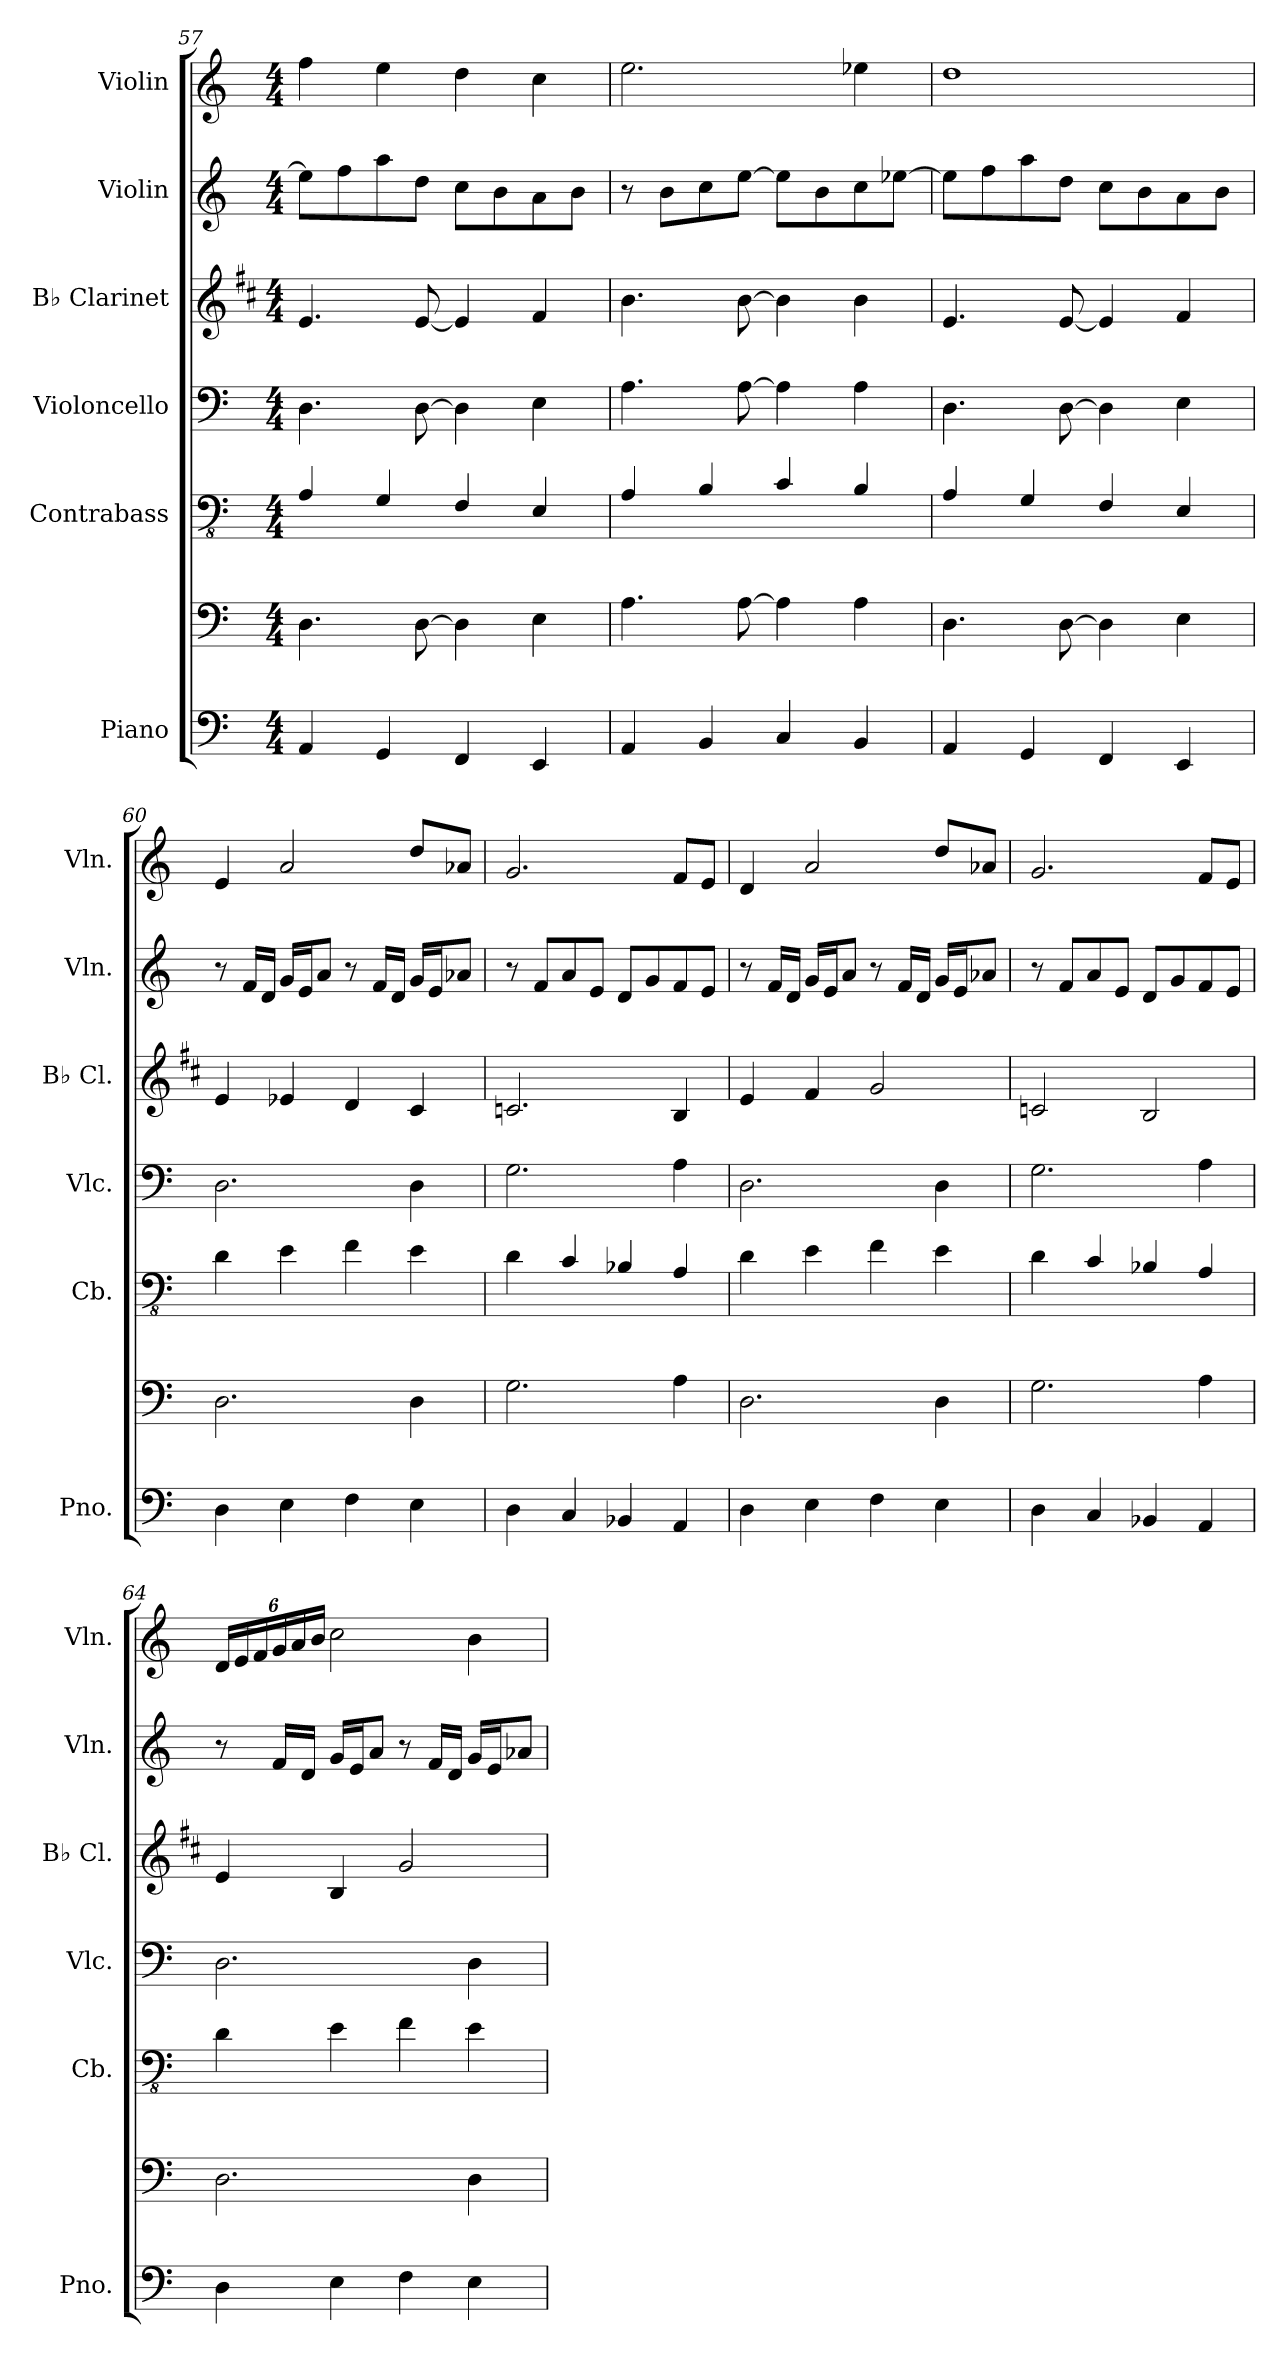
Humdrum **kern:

**kern	**kern	**kern	**kern	**kern	**kern	**kern
*part6	*part6	*part5	*part4	*part3	*part2	*part1
*staff7	*staff6	*staff5	*staff4	*staff3	*staff2	*staff1
*I"Piano	*	*I"Contrabass	*I"Violoncello	*I"B♭ Clarinet	*I"Violin	*I"Violin
*I'Pno.	*	*I'Cb.	*I'Vlc.	*I'B♭ Cl.	*I'Vln.	*I'Vln.
!!LO:PB:g=z
*clefF4	*clefF4	*clefFv4	*clefF4	*clefG2	*clefG2	*clefG2
*	*	*ITrd7c12	*	*ITrd1c2	*	*
*k[]	*k[]	*k[]	*k[]	*k[]	*k[]	*k[]
*C:	*C:	*C:	*C:	*C:	*C:	*C:
*M4/4	*M4/4	*M4/4	*M4/4	*M4/4	*M4/4	*M4/4
=57	=57	=57	=57	=57	=57	=57
4AA/	4.D\	4AAA/	4.D\	4.d/	8ee-\L]	4ff\
.	.	.	.	.	8ff\	.
4GG/	.	4GGG/	.	.	8aa\	4ee\
.	[8D\	.	[8D\	[8d/	8dd\J	.
4FF/	4D\]	4FFF/	4D\]	4d/]	8cc\L	4dd\
.	.	.	.	.	8b\	.
4EE/	4E\	4EEE/	4E\	4e/	8a\	4cc\
.	.	.	.	.	8b\J	.
=58	=58	=58	=58	=58	=58	=58
4AA/	4.A\	4AAA/	4.A\	4.a\	8r	2.ee\
.	.	.	.	.	8b\L	.
4BB/	.	4BBB/	.	.	8cc\	.
.	[8A\	.	[8A\	[8a\	[8ee\J	.
4C/	4A\]	4CC/	4A\]	4a\]	8ee\L]	.
.	.	.	.	.	8b\	.
4BB/	4A\	4BBB/	4A\	4a\	8cc\	4ee-X\
.	.	.	.	.	[8ee-X\J	.
=59	=59	=59	=59	=59	=59	=59
4AA/	4.D\	4AAA/	4.D\	4.d/	8ee-\L]	1dd
.	.	.	.	.	8ff\	.
4GG/	.	4GGG/	.	.	8aa\	.
.	[8D\	.	[8D\	[8d/	8dd\J	.
4FF/	4D\]	4FFF/	4D\]	4d/]	8cc\L	.
.	.	.	.	.	8b\	.
4EE/	4E\	4EEE/	4E\	4e/	8a\	.
.	.	.	.	.	8b\J	.
=60	=60	=60	=60	=60	=60	=60
4D\	2.D\	4DD\	2.D\	4d/	8r	4e/
.	.	.	.	.	16f/LL	.
.	.	.	.	.	16d/JJ	.
4E\	.	4EE\	.	4d-X/	16g/LL	2a/
.	.	.	.	.	16e/J	.
.	.	.	.	.	8a/J	.
4F\	.	4FF\	.	4c/	8r	.
.	.	.	.	.	16f/LL	.
.	.	.	.	.	16d/JJ	.
4E\	4D\	4EE\	4D\	4B/	16g/LL	8dd/L
.	.	.	.	.	16e/J	.
.	.	.	.	.	8a-X/J	8a-X/J
!!LO:PB:g=z
=61	=61	=61	=61	=61	=61	=61
4D\	2.G\	4DD\	2.G\	2.B-X/	8r	2.g/
.	.	.	.	.	8f/L	.
4C/	.	4CC/	.	.	8a/	.
.	.	.	.	.	8e/J	.
4BB-X/	.	4BBB-X/	.	.	8d/L	.
.	.	.	.	.	8g/	.
4AA/	4A\	4AAA/	4A\	4A/	8f/	8f/L
.	.	.	.	.	8e/J	8e/J
=62	=62	=62	=62	=62	=62	=62
4D\	2.D\	4DD\	2.D\	4d/	8r	4d/
.	.	.	.	.	16f/LL	.
.	.	.	.	.	16d/JJ	.
4E\	.	4EE\	.	4e/	16g/LL	2a/
.	.	.	.	.	16e/J	.
.	.	.	.	.	8a/J	.
4F\	.	4FF\	.	2f/	8r	.
.	.	.	.	.	16f/LL	.
.	.	.	.	.	16d/JJ	.
4E\	4D\	4EE\	4D\	.	16g/LL	8dd/L
.	.	.	.	.	16e/J	.
.	.	.	.	.	8a-X/J	8a-X/J
!!LO:PB:g=z
=63	=63	=63	=63	=63	=63	=63
4D\	2.G\	4DD\	2.G\	2B-X/	8r	2.g/
.	.	.	.	.	8f/L	.
4C/	.	4CC/	.	.	8a/	.
.	.	.	.	.	8e/J	.
4BB-X/	.	4BBB-X/	.	2A/	8d/L	.
.	.	.	.	.	8g/	.
4AA/	4A\	4AAA/	4A\	.	8f/	8f/L
.	.	.	.	.	8e/J	8e/J
=64	=64	=64	=64	=64	=64	=64
*	*	*	*	*	*	*Xbrackettup
4D\	2.D\	4DD\	2.D\	4d/	8r	24d/LL
.	.	.	.	.	.	24e/
.	.	.	.	.	.	24f/
.	.	.	.	.	16f/LL	24g/
.	.	.	.	.	.	24a/
.	.	.	.	.	16d/JJ	.
.	.	.	.	.	.	24b/JJ
4E\	.	4EE\	.	4A/	16g/LL	2cc\
.	.	.	.	.	16e/J	.
.	.	.	.	.	8a/J	.
4F\	.	4FF\	.	2f/	8r	.
.	.	.	.	.	16f/LL	.
.	.	.	.	.	16d/JJ	.
4E\	4D\	4EE\	4D\	.	16g/LL	4b\
.	.	.	.	.	16e/J	.
.	.	.	.	.	8a-X/J	.
=	=	=	=	=	=	=
*-	*-	*-	*-	*-	*-	*-
